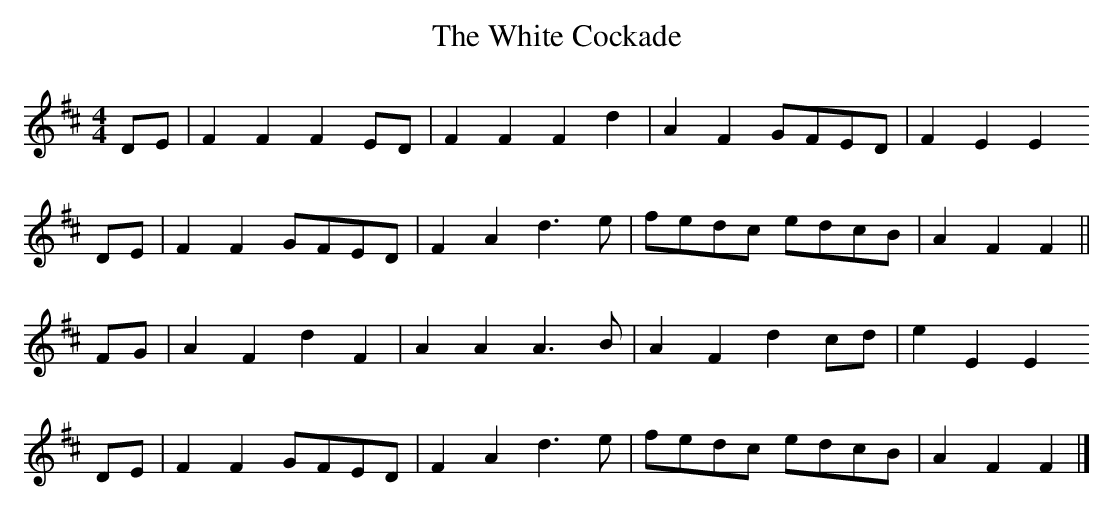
X:1
T:White Cockade, The
M:4/4
L:1/8
K:D
DE | F2 F2 F2 ED | F2 F2 F2 d2 | A2 F2 GFED  | F2 E2 E2
DE | F2 F2 GFED  | F2 A2 d3  e | fedc  edcB  | A2 F2 F2 ||
FG | A2 F2 d2 F2 | A2 A2 A3  B | A2 F2 d2 cd | e2 E2 E2
DE | F2 F2 GFED  | F2 A2 d3  e | fedc  edcB  | A2 F2 F2 |]
